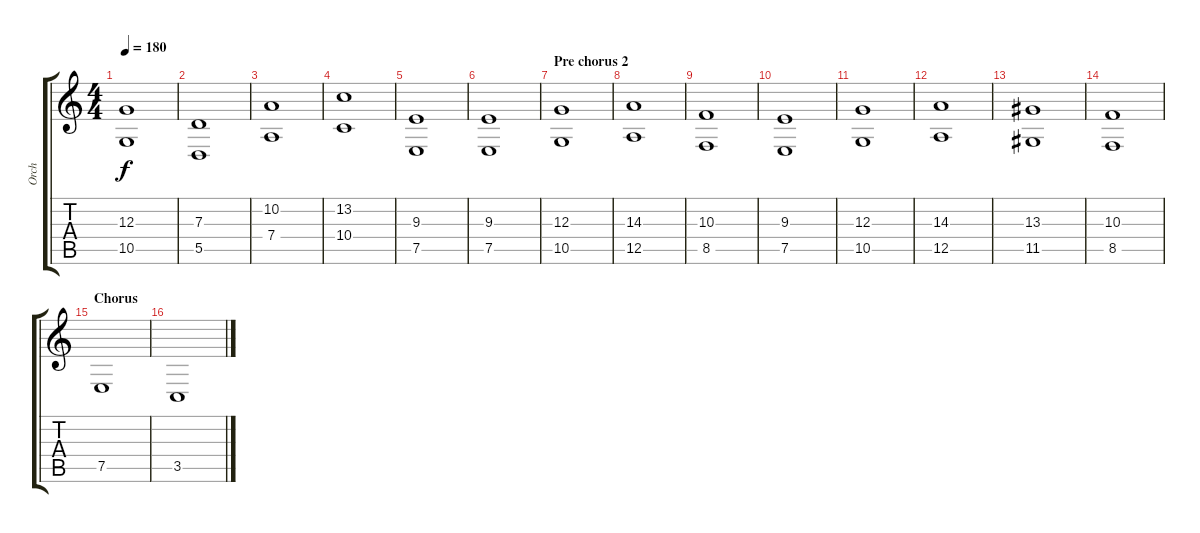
\track ("Orch" "Orch") {instrument stringensemble1}
\staff {score tabs}
\tuning (E4 B3 G3 D3 A2 E2) {hide}
\ts (4 4)
\tempo 180
\clef g2
\ks c
(12.3 10.5).1{dy f} |
(7.3 5.5).1 |
(10.2 7.4).1 |
(13.2 10.4).1 |
(9.3 7.5).1 |
(9.3 7.5).1 |
\section ("" "Pre chorus 2")
(12.3 10.5).1 |
(14.3 12.5).1 |
(10.3 8.5).1 |
(9.3 7.5).1 |
(12.3 10.5).1 |
(14.3 12.5).1 |
(13.3 11.5).1 |
(10.3 8.5).1 |
\section ("" "Chorus")
7.5.1 |
3.5.1
